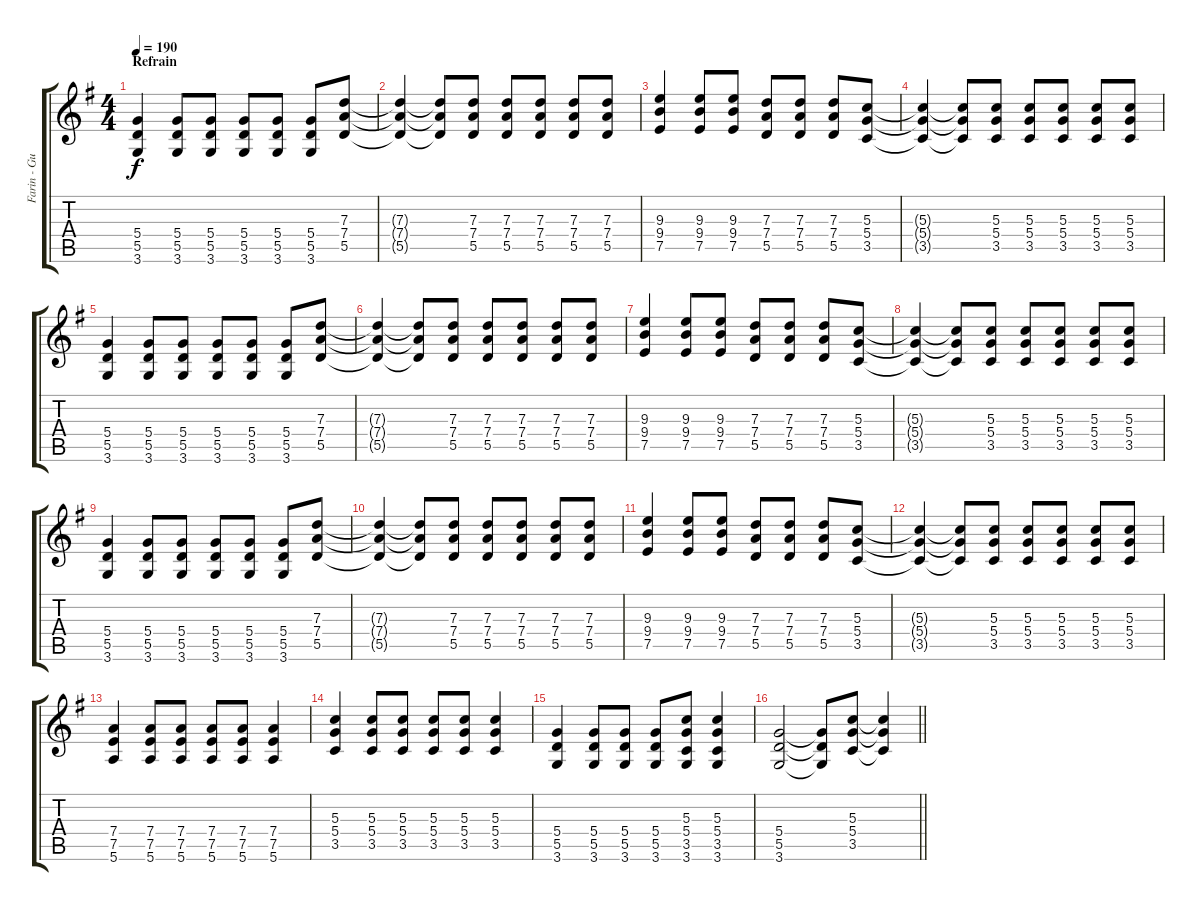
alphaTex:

\track ("Farin - Guitar 2" "Farin - Gu") {instrument overdrivenguitar}
\staff {score tabs}
\tuning (E4 B3 G3 D3 A2 E2) {hide}
\ts (4 4)
\section ("" "Refrain")
\tempo 190
\clef g2
\ks g
(5.4 5.5 3.6).4{dy f} (5.4 5.5 3.6).8 (5.4 5.5 3.6).8 (5.4 5.5 3.6).8 (5.4 5.5 3.6).8 (5.4 5.5 3.6).8 (7.3 7.4 5.5).8 |
(7.3{t} 7.4{t} 5.5{t}).4 (7.3{t} 7.4{t} 5.5{t}).8 (7.3 7.4 5.5).8 (7.3 7.4 5.5).8 (7.3 7.4 5.5).8 (7.3 7.4 5.5).8 (7.3 7.4 5.5).8 |
(9.3 9.4 7.5).4 (9.3 9.4 7.5).8 (9.3 9.4 7.5).8 (7.3 7.4 5.5).8 (7.3 7.4 5.5).8 (7.3 7.4 5.5).8 (5.3 5.4 3.5).8 |
(5.3{t} 5.4{t} 3.5{t}).4 (5.3{t} 5.4{t} 3.5{t}).8 (5.3 5.4 3.5).8 (5.3 5.4 3.5).8 (5.3 5.4 3.5).8 (5.3 5.4 3.5).8 (5.3 5.4 3.5).8 |
(5.4 5.5 3.6).4 (5.4 5.5 3.6).8 (5.4 5.5 3.6).8 (5.4 5.5 3.6).8 (5.4 5.5 3.6).8 (5.4 5.5 3.6).8 (7.3 7.4 5.5).8 |
(7.3{t} 7.4{t} 5.5{t}).4 (7.3{t} 7.4{t} 5.5{t}).8 (7.3 7.4 5.5).8 (7.3 7.4 5.5).8 (7.3 7.4 5.5).8 (7.3 7.4 5.5).8 (7.3 7.4 5.5).8 |
(9.3 9.4 7.5).4 (9.3 9.4 7.5).8 (9.3 9.4 7.5).8 (7.3 7.4 5.5).8 (7.3 7.4 5.5).8 (7.3 7.4 5.5).8 (5.3 5.4 3.5).8 |
(5.3{t} 5.4{t} 3.5{t}).4 (5.3{t} 5.4{t} 3.5{t}).8 (5.3 5.4 3.5).8 (5.3 5.4 3.5).8 (5.3 5.4 3.5).8 (5.3 5.4 3.5).8 (5.3 5.4 3.5).8 |
(5.4 5.5 3.6).4 (5.4 5.5 3.6).8 (5.4 5.5 3.6).8 (5.4 5.5 3.6).8 (5.4 5.5 3.6).8 (5.4 5.5 3.6).8 (7.3 7.4 5.5).8 |
(7.3{t} 7.4{t} 5.5{t}).4 (7.3{t} 7.4{t} 5.5{t}).8 (7.3 7.4 5.5).8 (7.3 7.4 5.5).8 (7.3 7.4 5.5).8 (7.3 7.4 5.5).8 (7.3 7.4 5.5).8 |
(9.3 9.4 7.5).4 (9.3 9.4 7.5).8 (9.3 9.4 7.5).8 (7.3 7.4 5.5).8 (7.3 7.4 5.5).8 (7.3 7.4 5.5).8 (5.3 5.4 3.5).8 |
(5.3{t} 5.4{t} 3.5{t}).4 (5.3{t} 5.4{t} 3.5{t}).8 (5.3 5.4 3.5).8 (5.3 5.4 3.5).8 (5.3 5.4 3.5).8 (5.3 5.4 3.5).8 (5.3 5.4 3.5).8 |
(7.4 7.5 5.6).4 (7.4 7.5 5.6).8 (7.4 7.5 5.6).8 (7.4 7.5 5.6).8 (7.4 7.5 5.6).8 (7.4 7.5 5.6).4 |
(5.3 5.4 3.5).4 (5.3 5.4 3.5).8 (5.3 5.4 3.5).8 (5.3 5.4 3.5).8 (5.3 5.4 3.5).8 (5.3 5.4 3.5).4 |
(5.4 5.5 3.6).4 (5.4 5.5 3.6).8 (5.4 5.5 3.6).8 (5.4 5.5 3.6).8 (5.3 5.4 3.5 3.6).8 (5.3 5.4 3.5 3.6).4 |
\barLineRight lightlight
(5.4 5.5 3.6).2 (5.4{t} 5.5{t} 3.6{t}).8 (5.3 5.4 3.5).8 (5.3{t} 5.4{t} 3.5{t}).4
